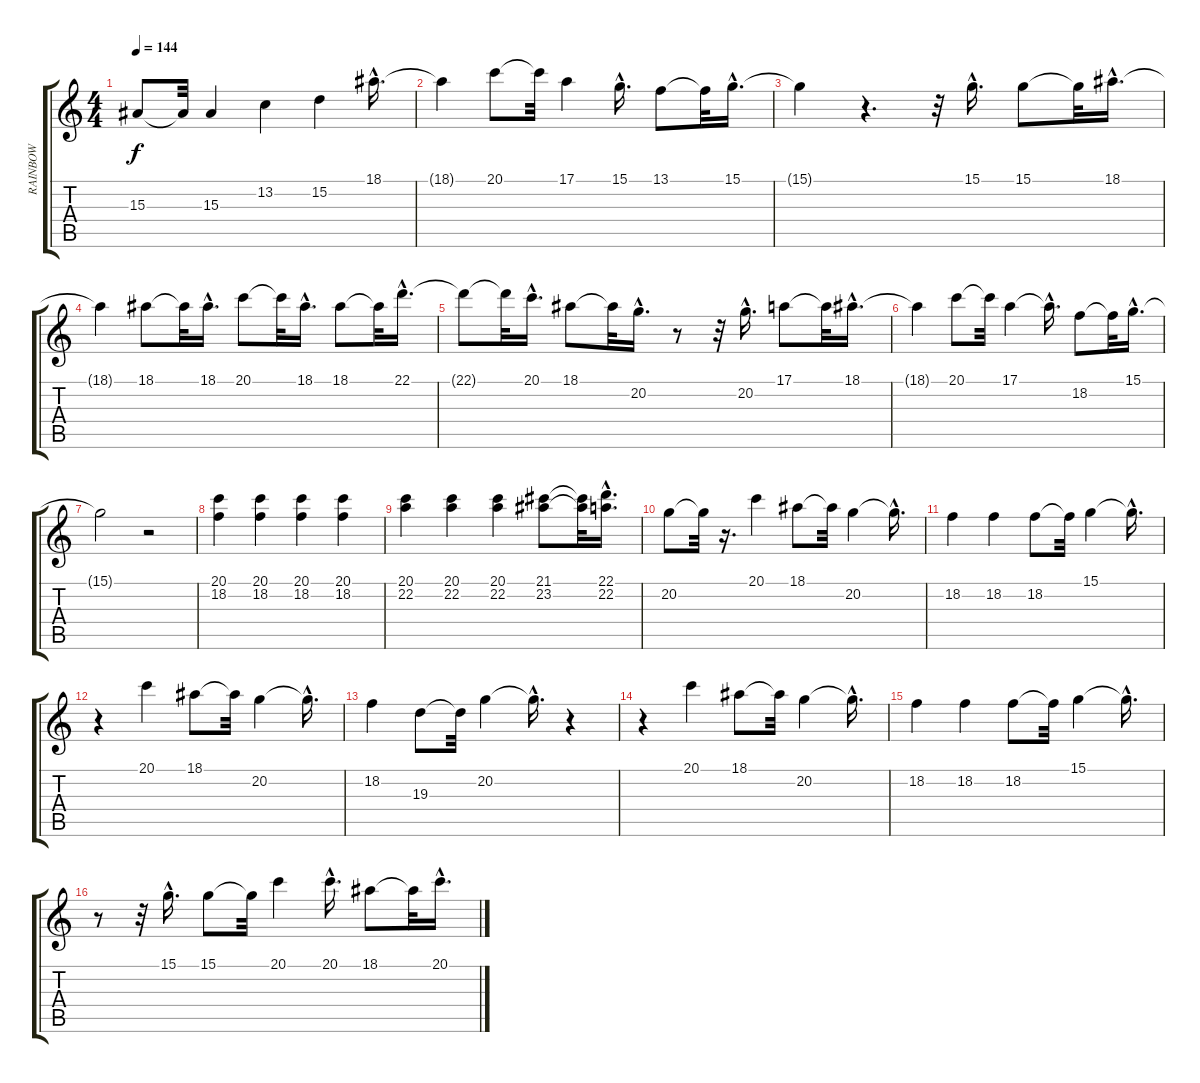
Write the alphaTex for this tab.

\track ("RAINBOW" "RAINBOW") {instrument trumpet}
\staff {score tabs}
\tuning (E4 B3 G3 D3 A2 E2) {hide}
\ts (4 4)
\tempo 144
\clef g2
\ks c
15.3.8{dy f} 15.3{t}.32 15.3.4 13.2.4 15.2.4 18.1{hac}.16{d} |
18.1{t}.4 20.1.8 20.1{t}.32 17.1.4 15.1{hac}.16{d} 13.1.8 13.1{t}.32 15.1{hac}.16{d} |
15.1{t}.4 r.4{d} r.32 15.1{hac}.16{d} 15.1.8 15.1{t}.32 18.1{hac}.16{d} |
18.1{t}.4 18.1.8 18.1{t}.32 18.1{hac}.16{d} 20.1.8 20.1{t}.32 18.1{hac}.16{d} 18.1.8 18.1{t}.32 22.1{hac}.16{d} |
22.1{t}.8 22.1{t}.32 20.1{hac}.16{d} 18.1.8 18.1{t}.32 20.2{hac}.16{d} r.8 r.32 20.2{hac}.16{d} 17.1.8 17.1{t}.32 18.1{hac}.16{d} |
18.1{t}.4 20.1.8 20.1{t}.32 17.1.4 17.1{hac t}.16{d} 18.2.8 18.2{t}.32 15.1{hac}.16{d} |
15.1{t}.2 r.2 |
(20.1 18.2).4 (20.1 18.2).4 (20.1 18.2).4 (20.1 18.2).4 |
(20.1 22.2).4 (20.1 22.2).4 (20.1 22.2).4 (21.1 23.2).8 (21.1{t} 23.2{t}).32 (22.1 22.2{hac}).16{d} |
20.2.8 20.2{t}.32 r.16{d} 20.1.4 18.1.8 18.1{t}.32 20.2.4 20.2{hac t}.16{d} |
18.2.4 18.2.4 18.2.8 18.2{t}.32 15.1.4 15.1{hac t}.16{d} |
r.4 20.1.4 18.1.8 18.1{t}.32 20.2.4 20.2{hac t}.16{d} |
18.2.4 19.3.8 19.3{t}.32 20.2.4 20.2{hac t}.16{d} r.4 |
r.4 20.1.4 18.1.8 18.1{t}.32 20.2.4 20.2{hac t}.16{d} |
18.2.4 18.2.4 18.2.8 18.2{t}.32 15.1.4 15.1{hac t}.16{d} |
r.8 r.32 15.1{hac}.16{d} 15.1.8 15.1{t}.32 20.1.4 20.1{hac}.16{d} 18.1.8 18.1{t}.32 20.1{hac}.16{d}
